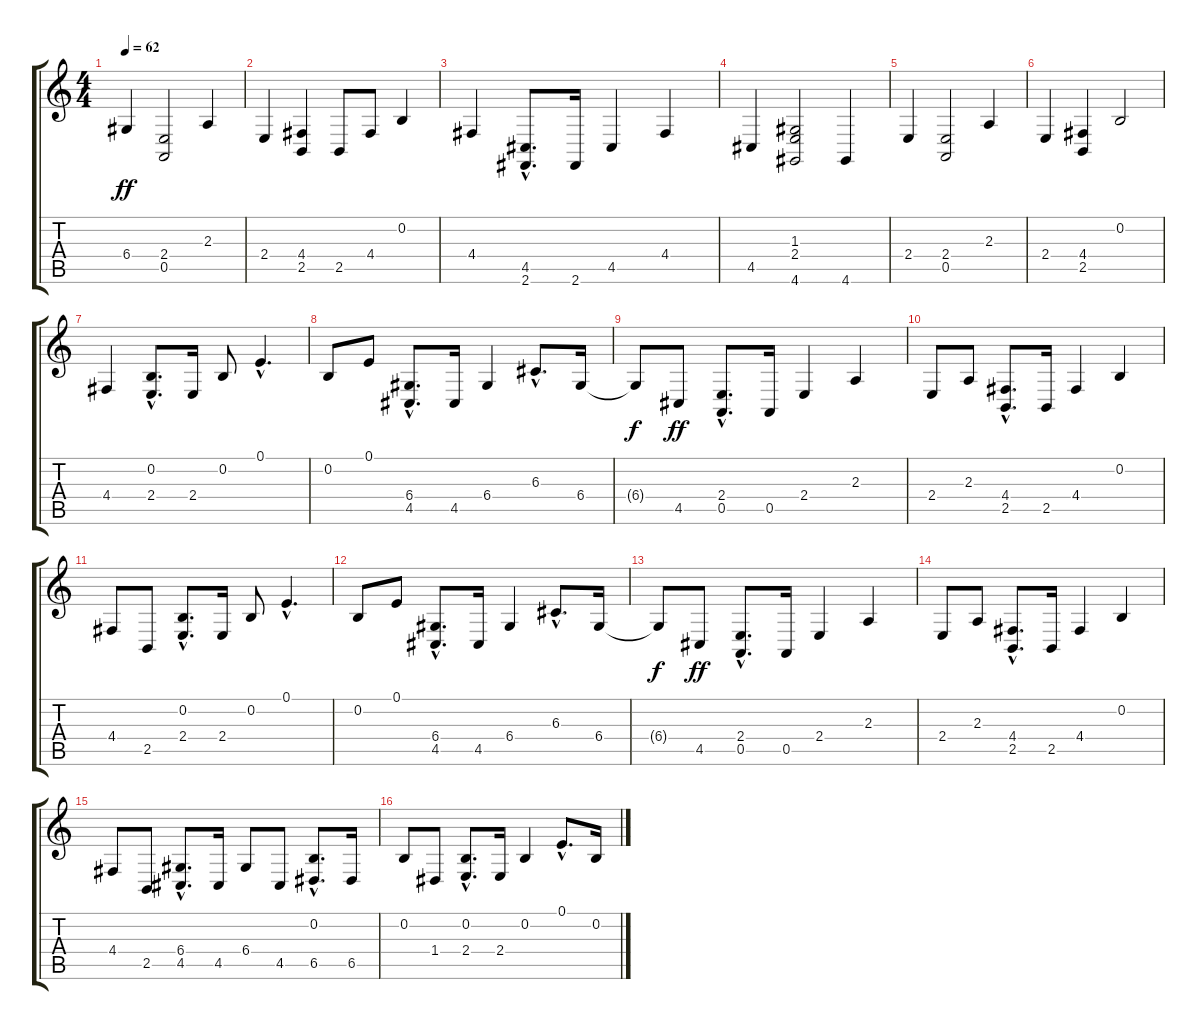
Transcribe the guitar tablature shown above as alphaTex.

\track "" {instrument orchestralharp}
\staff {score tabs}
\tuning (E4 B3 G3 D3 A2 E2) {hide}
\ts (4 4)
\tempo 62
\clef g2
\ks c
6.4.4{dy ff} (2.4 0.5).2 2.3.4 |
2.4.4 (4.4 2.5).4 2.5.8 4.4.8 0.2.4 |
4.4.4 (4.5{hac} 2.6{hac}).8{d} 2.6.16 4.5.4 4.4.4 |
4.5.4 (1.3 2.4 4.6).2 4.6.4 |
2.4.4 (2.4 0.5).2 2.3.4 |
2.4.4 (4.4 2.5).4 0.2.2 |
4.4.4 (0.2{hac} 2.4{hac}).8{d} 2.4.16 0.2.8 0.1{hac}.4{d} |
0.2.8 0.1.8 (6.4{hac} 4.5{hac}).8{d} 4.5.16 6.4.4 6.3{hac}.8{d} 6.4.16 |
6.4{t}.8{dy f} 4.5.8{dy ff} (2.4{hac} 0.5{hac}).8{d} 0.5.16 2.4.4 2.3.4 |
2.4.8 2.3.8 (4.4{hac} 2.5{hac}).8{d} 2.5.16 4.4.4 0.2.4 |
4.4.8 2.5.8 (0.2{hac} 2.4{hac}).8{d} 2.4.16 0.2.8 0.1{hac}.4{d} |
0.2.8 0.1.8 (6.4{hac} 4.5{hac}).8{d} 4.5.16 6.4.4 6.3{hac}.8{d} 6.4.16 |
6.4{t}.8{dy f} 4.5.8{dy ff} (2.4{hac} 0.5{hac}).8{d} 0.5.16 2.4.4 2.3.4 |
2.4.8 2.3.8 (4.4{hac} 2.5{hac}).8{d} 2.5.16 4.4.4 0.2.4 |
4.4.8 2.5.8 (6.4{hac} 4.5{hac}).8{d} 4.5.16 6.4.8 4.5.8 (0.2{hac} 6.5{hac}).8{d} 6.5.16 |
0.2.8 1.4.8 (0.2{hac} 2.4{hac}).8{d} 2.4.16 0.2.4 0.1{hac}.8{d} 0.2.16
